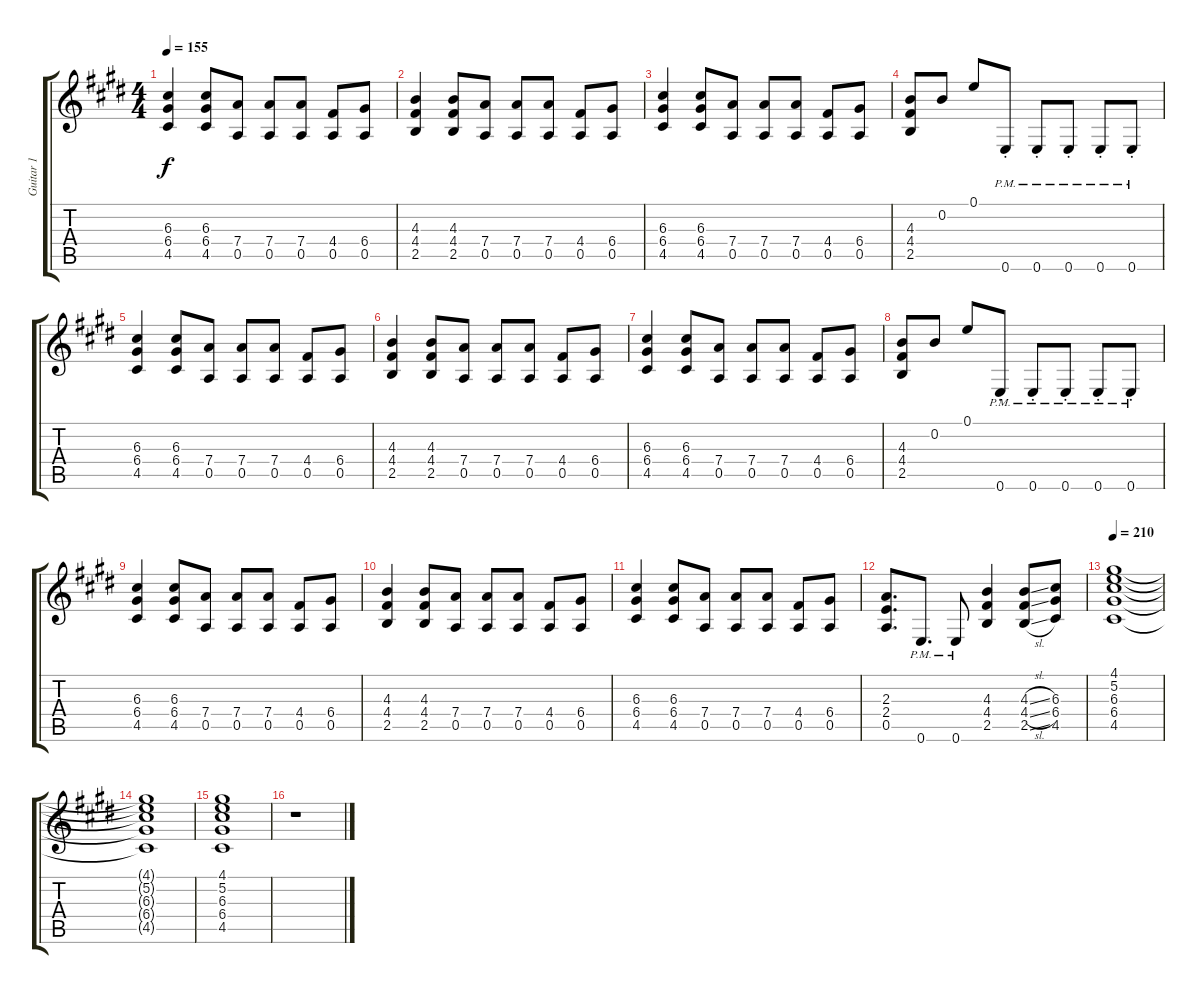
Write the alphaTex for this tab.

\track ("Guitar 1" "Guitar 1") {instrument overdrivenguitar}
\staff {score tabs}
\tuning (E4 B3 G3 D3 A2 E2) {hide}
\ts (4 4)
\tempo 155
\clef g2
\ks e
(6.3 6.4 4.5).4{dy f} (6.3 6.4 4.5).8 (7.4 0.5).8 (7.4 0.5).8 (7.4 0.5).8 (4.4 0.5).8 (6.4 0.5).8 |
(4.3 4.4 2.5).4 (4.3 4.4 2.5).8 (7.4 0.5).8 (7.4 0.5).8 (7.4 0.5).8 (4.4 0.5).8 (6.4 0.5).8 |
(6.3 6.4 4.5).4 (6.3 6.4 4.5).8 (7.4 0.5).8 (7.4 0.5).8 (7.4 0.5).8 (4.4 0.5).8 (6.4 0.5).8 |
(4.3 4.4 2.5).8 0.2.8 0.1.8 0.6{pm st}.8 0.6{pm st}.8 0.6{pm st}.8 0.6{pm st}.8 0.6{pm st}.8 |
(6.3 6.4 4.5).4 (6.3 6.4 4.5).8 (7.4 0.5).8 (7.4 0.5).8 (7.4 0.5).8 (4.4 0.5).8 (6.4 0.5).8 |
(4.3 4.4 2.5).4 (4.3 4.4 2.5).8 (7.4 0.5).8 (7.4 0.5).8 (7.4 0.5).8 (4.4 0.5).8 (6.4 0.5).8 |
(6.3 6.4 4.5).4 (6.3 6.4 4.5).8 (7.4 0.5).8 (7.4 0.5).8 (7.4 0.5).8 (4.4 0.5).8 (6.4 0.5).8 |
(4.3 4.4 2.5).8 0.2.8 0.1.8 0.6{pm st}.8 0.6{pm st}.8 0.6{pm st}.8 0.6{pm st}.8 0.6{pm st}.8 |
(6.3 6.4 4.5).4 (6.3 6.4 4.5).8 (7.4 0.5).8 (7.4 0.5).8 (7.4 0.5).8 (4.4 0.5).8 (6.4 0.5).8 |
(4.3 4.4 2.5).4 (4.3 4.4 2.5).8 (7.4 0.5).8 (7.4 0.5).8 (7.4 0.5).8 (4.4 0.5).8 (6.4 0.5).8 |
(6.3 6.4 4.5).4 (6.3 6.4 4.5).8 (7.4 0.5).8 (7.4 0.5).8 (7.4 0.5).8 (4.4 0.5).8 (6.4 0.5).8 |
(2.3 2.4 0.5).8{d} 0.6{pm}.8{d} 0.6{pm}.8 (4.3 4.4 2.5).4 (4.3{sl} 4.4{sl} 2.5{sl}).8 (6.3 6.4 4.5).8 |
\tempo 210
(4.1 5.2 6.3 6.4 4.5).1 |
(4.1{t} 5.2{t} 6.3{t} 6.4{t} 4.5{t}).1 |
(4.1 5.2 6.3 6.4 4.5).1 |
r.1
